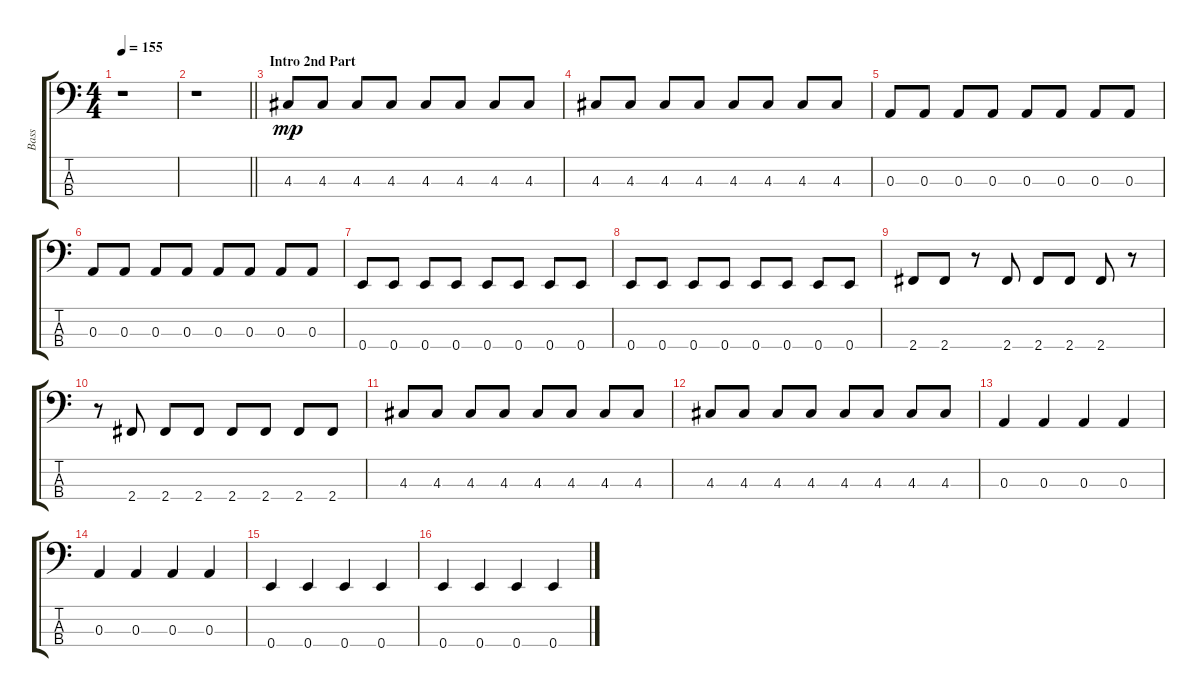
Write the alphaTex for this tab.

\track ("Bass" "Bass") {instrument electricbassfinger}
\staff {score tabs}
\tuning (G2 D2 A1 E1) {hide}
\ts (4 4)
\tempo 155
\clef f4
\ks c
r.1{dy mp} |
\barLineRight lightlight
r.1 |
\section ("" "Intro 2nd Part")
4.3.8 4.3.8 4.3.8 4.3.8 4.3.8 4.3.8 4.3.8 4.3.8 |
4.3.8 4.3.8 4.3.8 4.3.8 4.3.8 4.3.8 4.3.8 4.3.8 |
0.3.8 0.3.8 0.3.8 0.3.8 0.3.8 0.3.8 0.3.8 0.3.8 |
0.3.8 0.3.8 0.3.8 0.3.8 0.3.8 0.3.8 0.3.8 0.3.8 |
0.4.8 0.4.8 0.4.8 0.4.8 0.4.8 0.4.8 0.4.8 0.4.8 |
0.4.8 0.4.8 0.4.8 0.4.8 0.4.8 0.4.8 0.4.8 0.4.8 |
2.4.8 2.4.8 r.8 2.4.8 2.4.8 2.4.8 2.4.8 r.8 |
r.8 2.4.8 2.4.8 2.4.8 2.4.8 2.4.8 2.4.8 2.4.8 |
4.3.8 4.3.8 4.3.8 4.3.8 4.3.8 4.3.8 4.3.8 4.3.8 |
4.3.8 4.3.8 4.3.8 4.3.8 4.3.8 4.3.8 4.3.8 4.3.8 |
0.3.4 0.3.4 0.3.4 0.3.4 |
0.3.4 0.3.4 0.3.4 0.3.4 |
0.4.4 0.4.4 0.4.4 0.4.4 |
0.4.4 0.4.4 0.4.4 0.4.4
